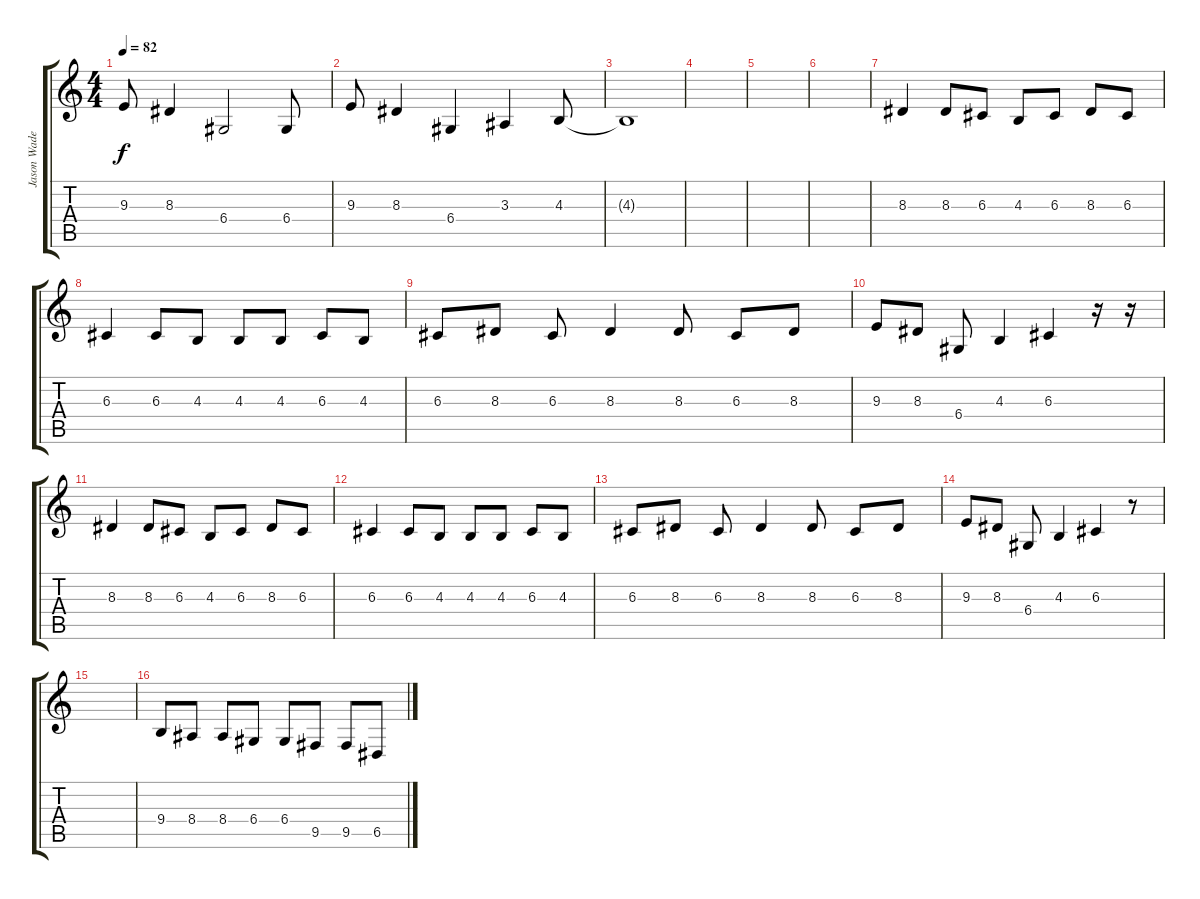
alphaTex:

\track ("Jason Wade [Voice]" "Jason Wade") {instrument pad1newage}
\staff {score tabs}
\tuning (E4 B3 G3 D3 A2 E2) {hide}
\ts (4 4)
\tempo 82
\clef g2
\ks c
9.3.8{dy f} 8.3.4 6.4.2 6.4.8 |
9.3.8 8.3.4 6.4.4 3.3.4 4.3.8 |
4.3{t}.1 |
|
|
|
8.3.4 8.3.8 6.3.8 4.3.8 6.3.8 8.3.8 6.3.8 |
6.3.4 6.3.8 4.3.8 4.3.8 4.3.8 6.3.8 4.3.8 |
6.3.8 8.3.8 6.3.8 8.3.4 8.3.8 6.3.8 8.3.8 |
9.3.8 8.3.8 6.4.8 4.3.4 6.3.4 r.16 r.16 |
8.3.4 8.3.8 6.3.8 4.3.8 6.3.8 8.3.8 6.3.8 |
6.3.4 6.3.8 4.3.8 4.3.8 4.3.8 6.3.8 4.3.8 |
6.3.8 8.3.8 6.3.8 8.3.4 8.3.8 6.3.8 8.3.8 |
9.3.8 8.3.8 6.4.8 4.3.4 6.3.4 r.8 |
|
9.4.8 8.4.8 8.4.8 6.4.8 6.4.8 9.5.8 9.5.8 6.5.8
